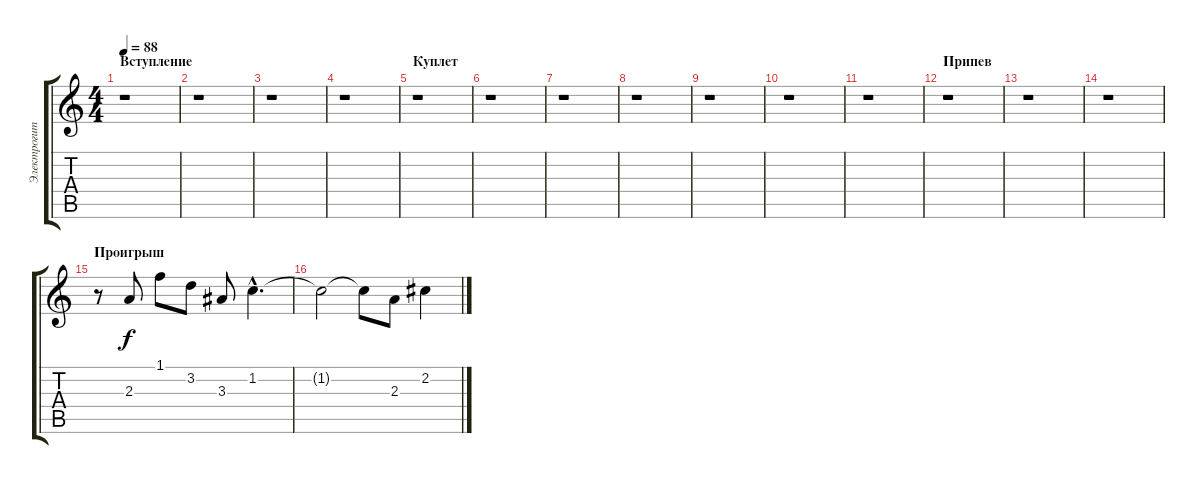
\track ("Электрогитара" "Электрогит") {instrument electricguitarclean}
\staff {score tabs}
\tuning (E4 B3 G3 D3 A2 E2) {hide}
\ts (4 4)
\section ("" "Вступление")
\tempo 88
\clef g2
\ks c
r.1{dy f instrument electricguitarclean} |
r.1 |
r.1 |
r.1 |
\section ("" "Куплет")
r.1 |
r.1 |
r.1 |
r.1 |
r.1 |
r.1 |
r.1 |
\section ("" "Припев")
r.1 |
r.1 |
r.1 |
\section ("" "Проигрыш")
r.8 2.3.8 1.1.8 3.2.8 3.3.8 1.2{hac}.4{d} |
1.2{t}.2 1.2{t}.8 2.3.8 2.2.4
